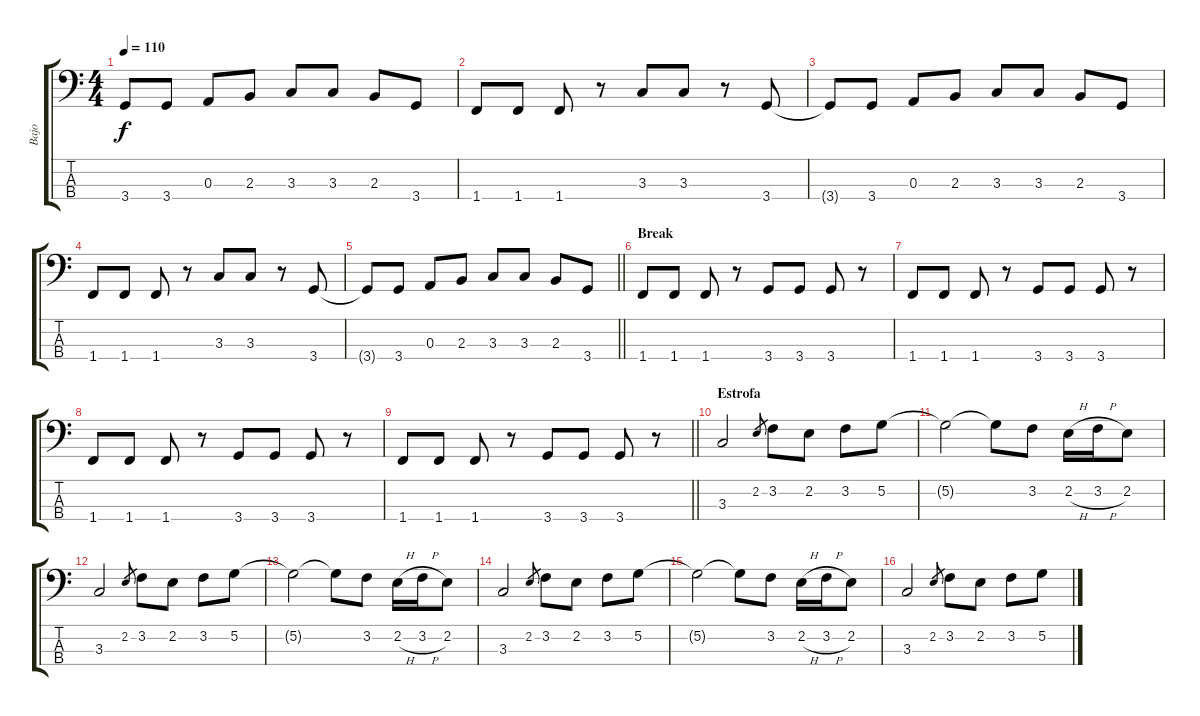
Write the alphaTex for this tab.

\track ("Bajo" "Bajo") {instrument electricbasspick}
\staff {score tabs}
\tuning (G2 D2 A1 E1) {hide}
\ts (4 4)
\tempo 110
\clef f4
\ks c
3.4{t}.8{dy f} 3.4.8 0.3.8 2.3.8 3.3.8 3.3.8 2.3.8 3.4.8 |
1.4.8 1.4.8 1.4.8 r.8 3.3.8 3.3.8 r.8 3.4.8 |
3.4{t}.8 3.4.8 0.3.8 2.3.8 3.3.8 3.3.8 2.3.8 3.4.8 |
1.4.8 1.4.8 1.4.8 r.8 3.3.8 3.3.8 r.8 3.4.8 |
\barLineRight lightlight
3.4{t}.8 3.4.8 0.3.8 2.3.8 3.3.8 3.3.8 2.3.8 3.4.8 |
\section ("" "Break")
1.4.8 1.4.8 1.4.8 r.8 3.4.8 3.4.8 3.4.8 r.8 |
1.4.8 1.4.8 1.4.8 r.8 3.4.8 3.4.8 3.4.8 r.8 |
1.4.8 1.4.8 1.4.8 r.8 3.4.8 3.4.8 3.4.8 r.8 |
\barLineRight lightlight
1.4.8 1.4.8 1.4.8 r.8 3.4.8 3.4.8 3.4.8 r.8 |
\section ("" "Estrofa")
3.3.2 2.2.8{gr} 3.2.8 2.2.8 3.2.8 5.2.8 |
5.2{t}.2 5.2{t}.8 3.2.8 2.2{h}.16 3.2{h}.16 2.2.8 |
3.3.2 2.2.8{gr} 3.2.8 2.2.8 3.2.8 5.2.8 |
5.2{t}.2 5.2{t}.8 3.2.8 2.2{h}.16 3.2{h}.16 2.2.8 |
3.3.2 2.2.8{gr} 3.2.8 2.2.8 3.2.8 5.2.8 |
5.2{t}.2 5.2{t}.8 3.2.8 2.2{h}.16 3.2{h}.16 2.2.8 |
3.3.2 2.2.8{gr} 3.2.8 2.2.8 3.2.8 5.2.8
